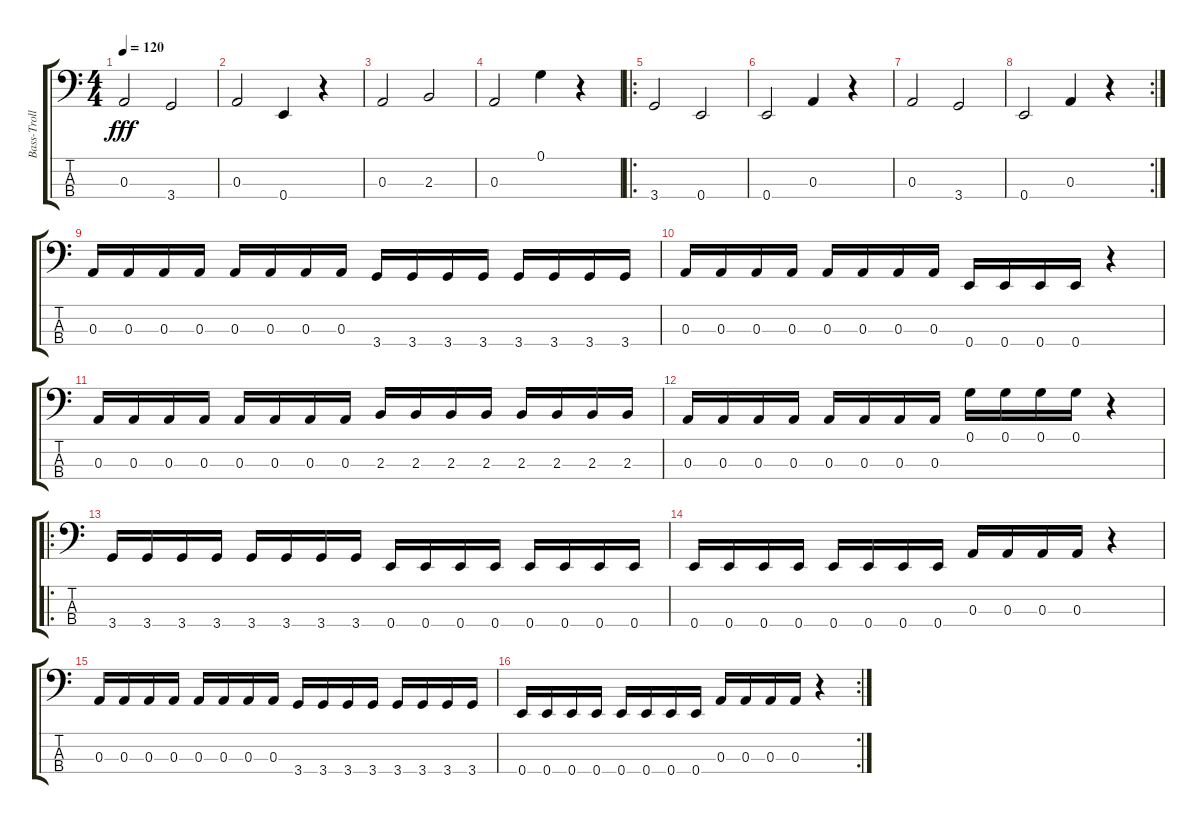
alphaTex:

\track ("Bass-Troll" "Bass-Troll") {instrument electricbassfinger}
\staff {score tabs}
\tuning (G2 D2 A1 E1) {hide}
\ts (4 4)
\tempo 120
\clef f4
\ks c
0.3.2{dy fff instrument electricbassfinger} 3.4.2 |
0.3.2 0.4.4 r.4 |
0.3.2 2.3.2 |
0.3.2 0.1.4 r.4 |
\ro
3.4.2 0.4.2 |
0.4.2 0.3.4 r.4 |
0.3.2 3.4.2 |
\rc 2
0.4.2 0.3.4 r.4 |
0.3.16 0.3.16 0.3.16 0.3.16 0.3.16 0.3.16 0.3.16 0.3.16 3.4.16 3.4.16 3.4.16 3.4.16 3.4.16 3.4.16 3.4.16 3.4.16 |
0.3.16 0.3.16 0.3.16 0.3.16 0.3.16 0.3.16 0.3.16 0.3.16 0.4.16 0.4.16 0.4.16 0.4.16 r.4 |
0.3.16 0.3.16 0.3.16 0.3.16 0.3.16 0.3.16 0.3.16 0.3.16 2.3.16 2.3.16 2.3.16 2.3.16 2.3.16 2.3.16 2.3.16 2.3.16 |
0.3.16 0.3.16 0.3.16 0.3.16 0.3.16 0.3.16 0.3.16 0.3.16 0.1.16 0.1.16 0.1.16 0.1.16 r.4 |
\ro
3.4.16 3.4.16 3.4.16 3.4.16 3.4.16 3.4.16 3.4.16 3.4.16 0.4.16 0.4.16 0.4.16 0.4.16 0.4.16 0.4.16 0.4.16 0.4.16 |
0.4.16 0.4.16 0.4.16 0.4.16 0.4.16 0.4.16 0.4.16 0.4.16 0.3.16 0.3.16 0.3.16 0.3.16 r.4 |
0.3.16 0.3.16 0.3.16 0.3.16 0.3.16 0.3.16 0.3.16 0.3.16 3.4.16 3.4.16 3.4.16 3.4.16 3.4.16 3.4.16 3.4.16 3.4.16 |
\rc 2
0.4.16 0.4.16 0.4.16 0.4.16 0.4.16 0.4.16 0.4.16 0.4.16 0.3.16 0.3.16 0.3.16 0.3.16 r.4
